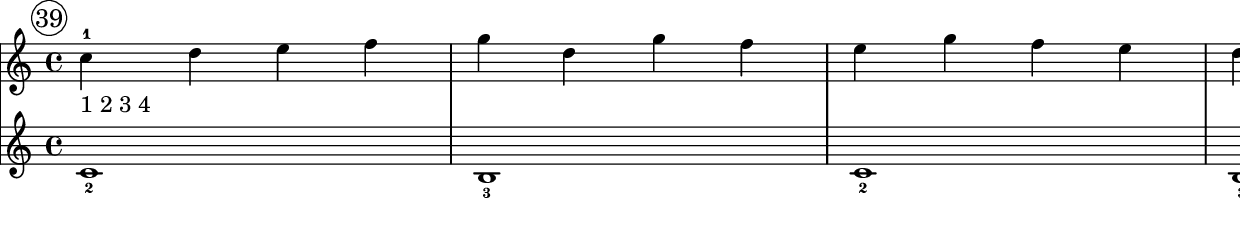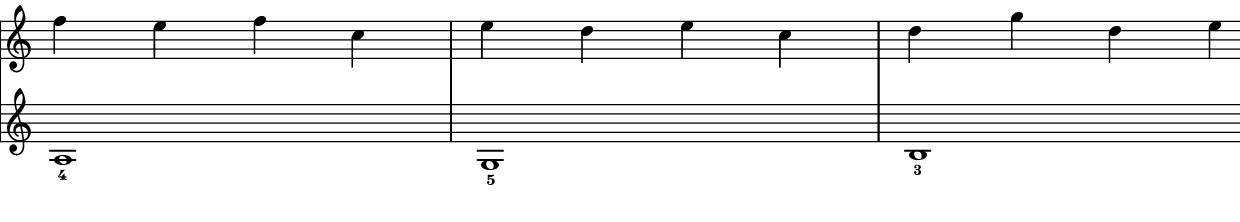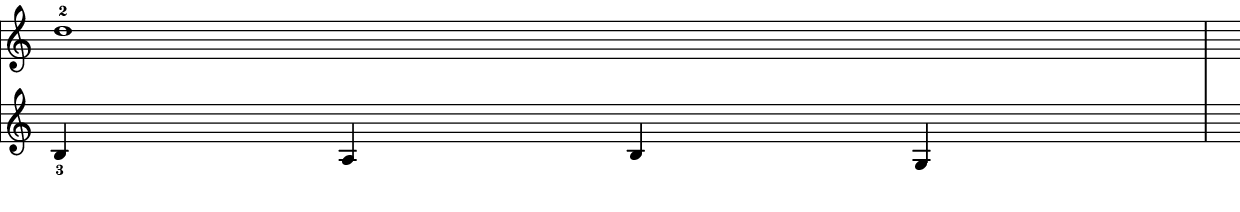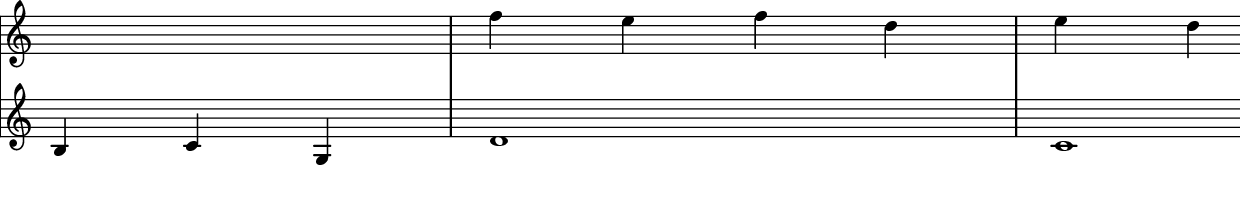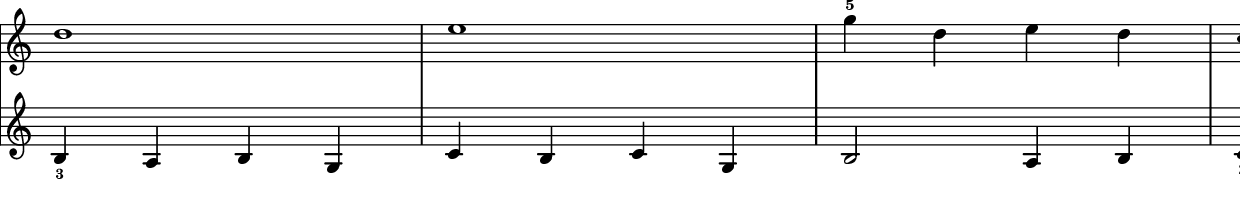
%% Generated by lilypond-book
%% Options: [indent=0\mm]
\include "lilypond-book-preamble.ly"


% ****************************************************************
% Start cut-&-pastable-section
% ****************************************************************



\paper {
  indent = 0\mm
}

\layout {
  
}





% ****************************************************************
% ly snippet:
% ****************************************************************
\sourcefileline 145

\include "italiano.ly" #(set-global-staff-size 17.82 ) 
parole = \lyricmode { \override LyricText #'self-alignment-X = #left
"1 2 3 4" }
destra = \relative do'' { { \mark \markup { \circle 39 } \clef "treble" \time 4/4
do4-1 re mi fa sol re sol fa mi sol  fa mi re sol re mi fa mi fa do mi re mi do re sol re mi do1     \bar "||" \break 
re-2 mi-3 fa4 mi fa re mi re mi do re1 mi1 sol4-5 re mi re do1                         \bar "|." } }

sinistra = \relative do' { { \override Fingering #'direction = #DOWN
do1-2 si-3  do-2 si-3 la-4 sol-5 si-3 do-2 si4-3 la si sol do-2                        \bar "||" \break 
si do sol re'1 do1    si4-3 la si sol      do si do sol si2 la4 si do-2 sol-5 do2-2    \bar "|." } }
\paper {  #(set-paper-size "a4")  ragged-last = ##f }
\score { <<
\new PianoStaff <<  
\new Staff << 
\new Voice = "one"  { \destra  }          
\new Lyrics  \lyricsto "one" \parole >>
\new Staff <<  \clef "treble" \sinistra >>
>> >>
\layout { indent = #0 line-width = #268 } }



% ****************************************************************
% end ly snippet
% ****************************************************************
